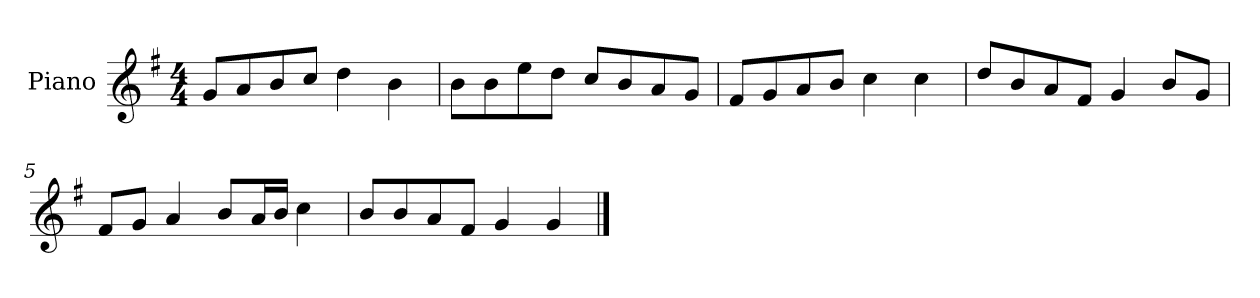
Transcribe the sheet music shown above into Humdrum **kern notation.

**kern
*part1
*staff1
*I"Piano
*I'P-no
*clefG2
*k[f#]
*M4/4
*MM90
=1
8g/L
8a/
8b/
8cc/J
4dd\
4b\
=2
8b\L
8b\
8ee\
8dd\J
8cc/L
8b/
8a/
8g/J
=3
8f#/L
8g/
8a/
8b/J
4cc\
4cc\
=4
8dd/L
8b/
8a/
8f#/J
4g/
8b/L
8g/J
=5
8f#/L
8g/J
4a/
8b/L
16a/L
16b/JJ
4cc\
!!LO:LB:g=z
=6
8b/L
8b/
8a/
8f#/J
4g/
4g/
==
*-
